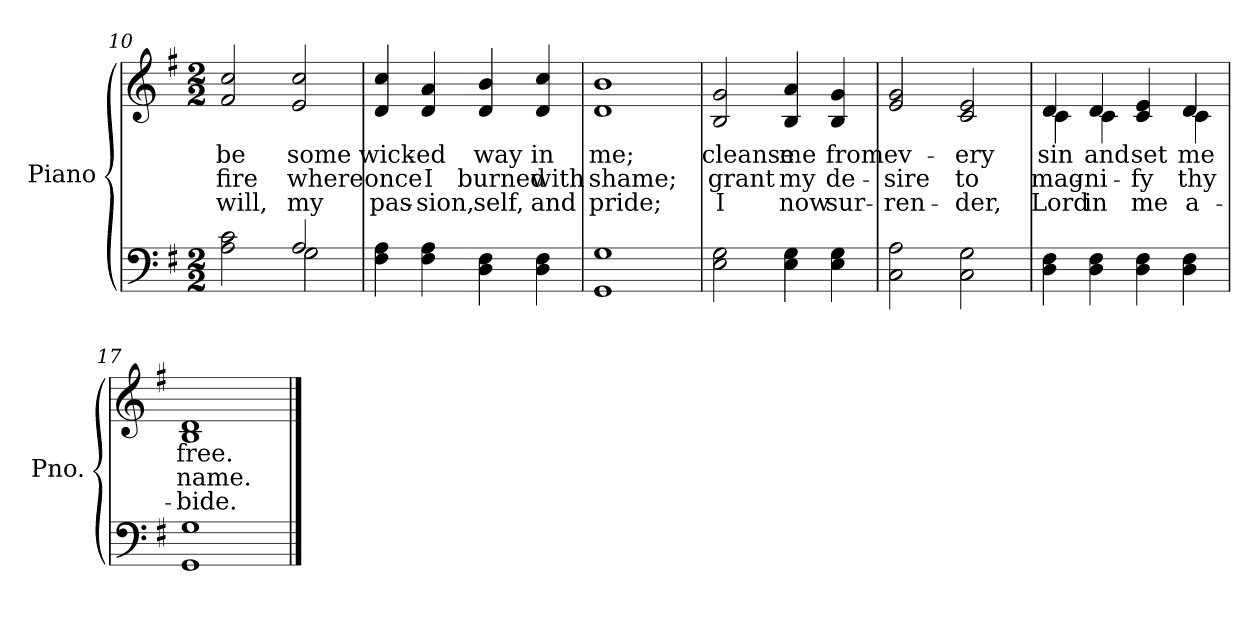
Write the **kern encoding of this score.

**kern	**kern	**text	**text	**text
*part2	*part1	*part1	*part1	*part1
*staff2	*staff1	*staff1	*staff1	*staff1
*I"Piano	*I"Piano	*	*	*
*I'Pno.	*I'Pno.	*	*	*
*clefF4	*clefG2	*	*	*
*k[f#]	*k[f#]	*	*	*
*G:	*G:	*	*	*
*M2/2	*M2/2	*	*	*
=10	=10	=10	=10	=10
*^	*	*	*	*
!	!	!	!LO:LY:b:color=#000000	!LO:LY:b:color=#000000	!LO:LY:b:color=#000000
2Ai\ 2ci	2ryy	2f#i/ 2cci	be	fire	will,
!	!	!	!LO:LY:b:color=#000000	!LO:LY:b:color=#000000	!LO:LY:b:color=#000000
2Ai/	2Gi\	2ei/ 2cci	some	where	my
*v	*v	*	*	*	*
=11	=11	=11	=11	=11
*^	*	*	*	*
!	!	!	!LO:LY:b:color=#000000	!LO:LY:b:color=#000000	!LO:LY:b:color=#000000
*v	*v	*	*	*	*
4F#i\ 4Ai	4di/ 4cci	wick-	once	pas-
!	!	!LO:LY:b:color=#000000	!LO:LY:b:color=#000000	!LO:LY:b:color=#000000
4F#i\ 4Ai	4di/ 4ai	-ed	I	-sion,
!!LO:LB:g=z
=12-	=12-	=12-	=12-	=12-
!	!	!LO:LY:b:color=#000000	!LO:LY:b:color=#000000	!LO:LY:b:color=#000000
4Di\ 4F#i	4di/ 4bi	way	burned	self,
!	!	!LO:LY:b:color=#000000	!LO:LY:b:color=#000000	!LO:LY:b:color=#000000
4Di\ 4F#i	4di/ 4cci	in	with	and
=13	=13	=13	=13	=13
!	!	!LO:LY:b:color=#000000	!LO:LY:b:color=#000000	!LO:LY:b:color=#000000
1GGi 1Gi	1di 1bi	me;	shame;	pride;
=14	=14	=14	=14	=14
!	!	!LO:LY:b:color=#000000	!LO:LY:b:color=#000000	!LO:LY:b:color=#000000
2Ei\ 2Gi	2Bi/ 2gi	cleanse	grant	I
!	!	!LO:LY:b:color=#000000	!LO:LY:b:color=#000000	!LO:LY:b:color=#000000
4Ei\ 4Gi	4Bi/ 4ai	me	my	now
!	!	!LO:LY:b:color=#000000	!LO:LY:b:color=#000000	!LO:LY:b:color=#000000
4Ei\ 4Gi	4Bi/ 4gi	from	de-	sur-
=15	=15	=15	=15	=15
!	!	!LO:LY:b:color=#000000	!LO:LY:b:color=#000000	!LO:LY:b:color=#000000
2Ci\ 2Ai	2ei/ 2gi	ev-	-sire	-ren-
!	!	!LO:LY:b:color=#000000	!LO:LY:b:color=#000000	!LO:LY:b:color=#000000
2Ci\ 2Gi	2ci/ 2ei	-ery	to	-der,
=16	=16	=16	=16	=16
!	!	!LO:LY:b:color=#000000	!LO:LY:b:color=#000000	!LO:LY:b:color=#000000
*	*^	*	*	*
4Di\ 4F#i	4di/	4ci\	sin	mag-	Lord
!	!	!	!LO:LY:b:color=#000000	!LO:LY:b:color=#000000	!LO:LY:b:color=#000000
4Di\ 4F#i	4di/	4ci\	and	-ni-	in
!	!	!	!LO:LY:b:color=#000000	!LO:LY:b:color=#000000	!LO:LY:b:color=#000000
4Di\ 4F#i	4ci/ 4ei	4ryy	set	-fy	me
!	!	!	!LO:LY:b:color=#000000	!LO:LY:b:color=#000000	!LO:LY:b:color=#000000
4Di\ 4F#i	4di/	4ci\	me	thy	a-
*	*v	*v	*	*	*
=17	=17	=17	=17	=17
*	*^	*	*	*
!	!	!	!LO:LY:b:color=#000000	!LO:LY:b:color=#000000	!LO:LY:b:color=#000000
*	*v	*v	*	*	*
1GGi 1Gi	1Bi 1di	free.	name.	-bide.
==	==	==	==	==
*-	*-	*-	*-	*-
